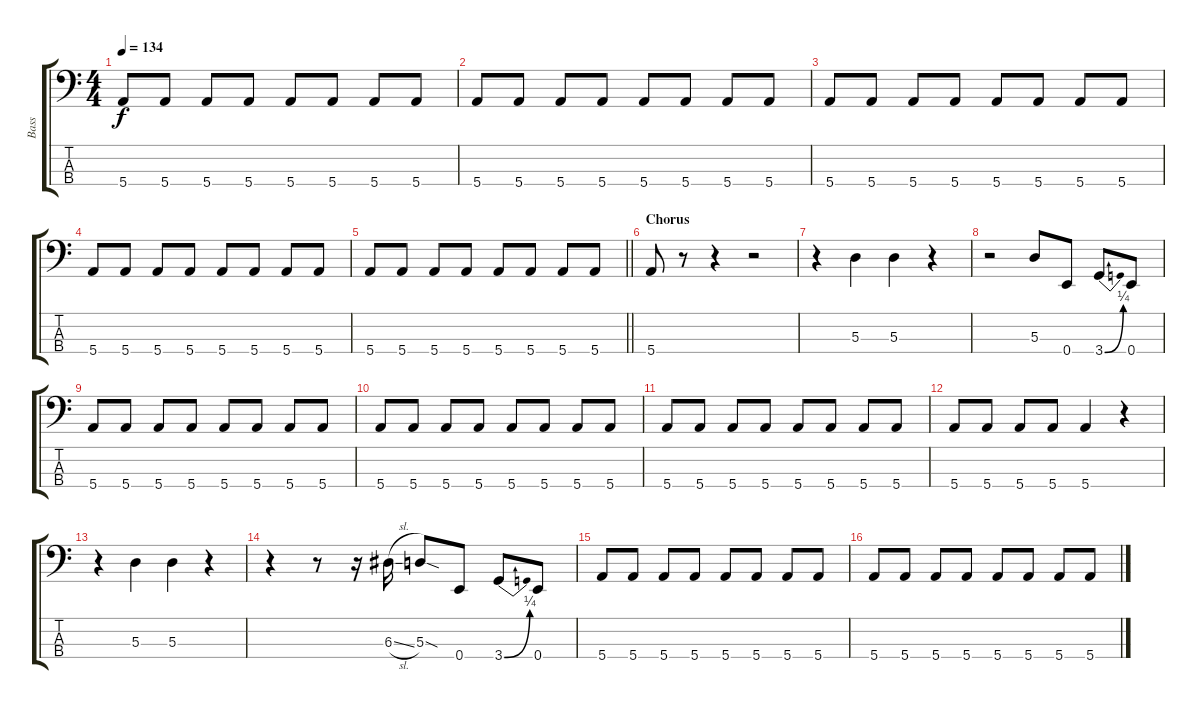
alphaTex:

\track ("Bass" "Bass") {instrument electricbasspick}
\staff {score tabs}
\tuning (G2 D2 A1 E1) {hide}
\ts (4 4)
\tempo 134
\clef f4
\ks c
5.4.8{dy f} 5.4.8 5.4.8 5.4.8 5.4.8 5.4.8 5.4.8 5.4.8 |
5.4.8 5.4.8 5.4.8 5.4.8 5.4.8 5.4.8 5.4.8 5.4.8 |
5.4.8 5.4.8 5.4.8 5.4.8 5.4.8 5.4.8 5.4.8 5.4.8 |
5.4.8 5.4.8 5.4.8 5.4.8 5.4.8 5.4.8 5.4.8 5.4.8 |
\barLineRight lightlight
5.4.8 5.4.8 5.4.8 5.4.8 5.4.8 5.4.8 5.4.8 5.4.8 |
\section ("" "Chorus")
5.4.8 r.8 r.4 r.2 |
r.4 5.3.4 5.3.4 r.4 |
r.2 5.3.8 0.4.8 3.4{be (bend 0 0 60 1)}.8 0.4.8 |
5.4.8 5.4.8 5.4.8 5.4.8 5.4.8 5.4.8 5.4.8 5.4.8 |
5.4.8 5.4.8 5.4.8 5.4.8 5.4.8 5.4.8 5.4.8 5.4.8 |
5.4.8 5.4.8 5.4.8 5.4.8 5.4.8 5.4.8 5.4.8 5.4.8 |
5.4.8 5.4.8 5.4.8 5.4.8 5.4.4 r.4 |
r.4 5.3.4 5.3.4 r.4 |
r.4 r.8 r.16 6.3{sl}.16 5.3{sod}.8 0.4.8 3.4{be (bend 0 0 60 1)}.8 0.4.8 |
5.4.8 5.4.8 5.4.8 5.4.8 5.4.8 5.4.8 5.4.8 5.4.8 |
5.4.8 5.4.8 5.4.8 5.4.8 5.4.8 5.4.8 5.4.8 5.4.8
